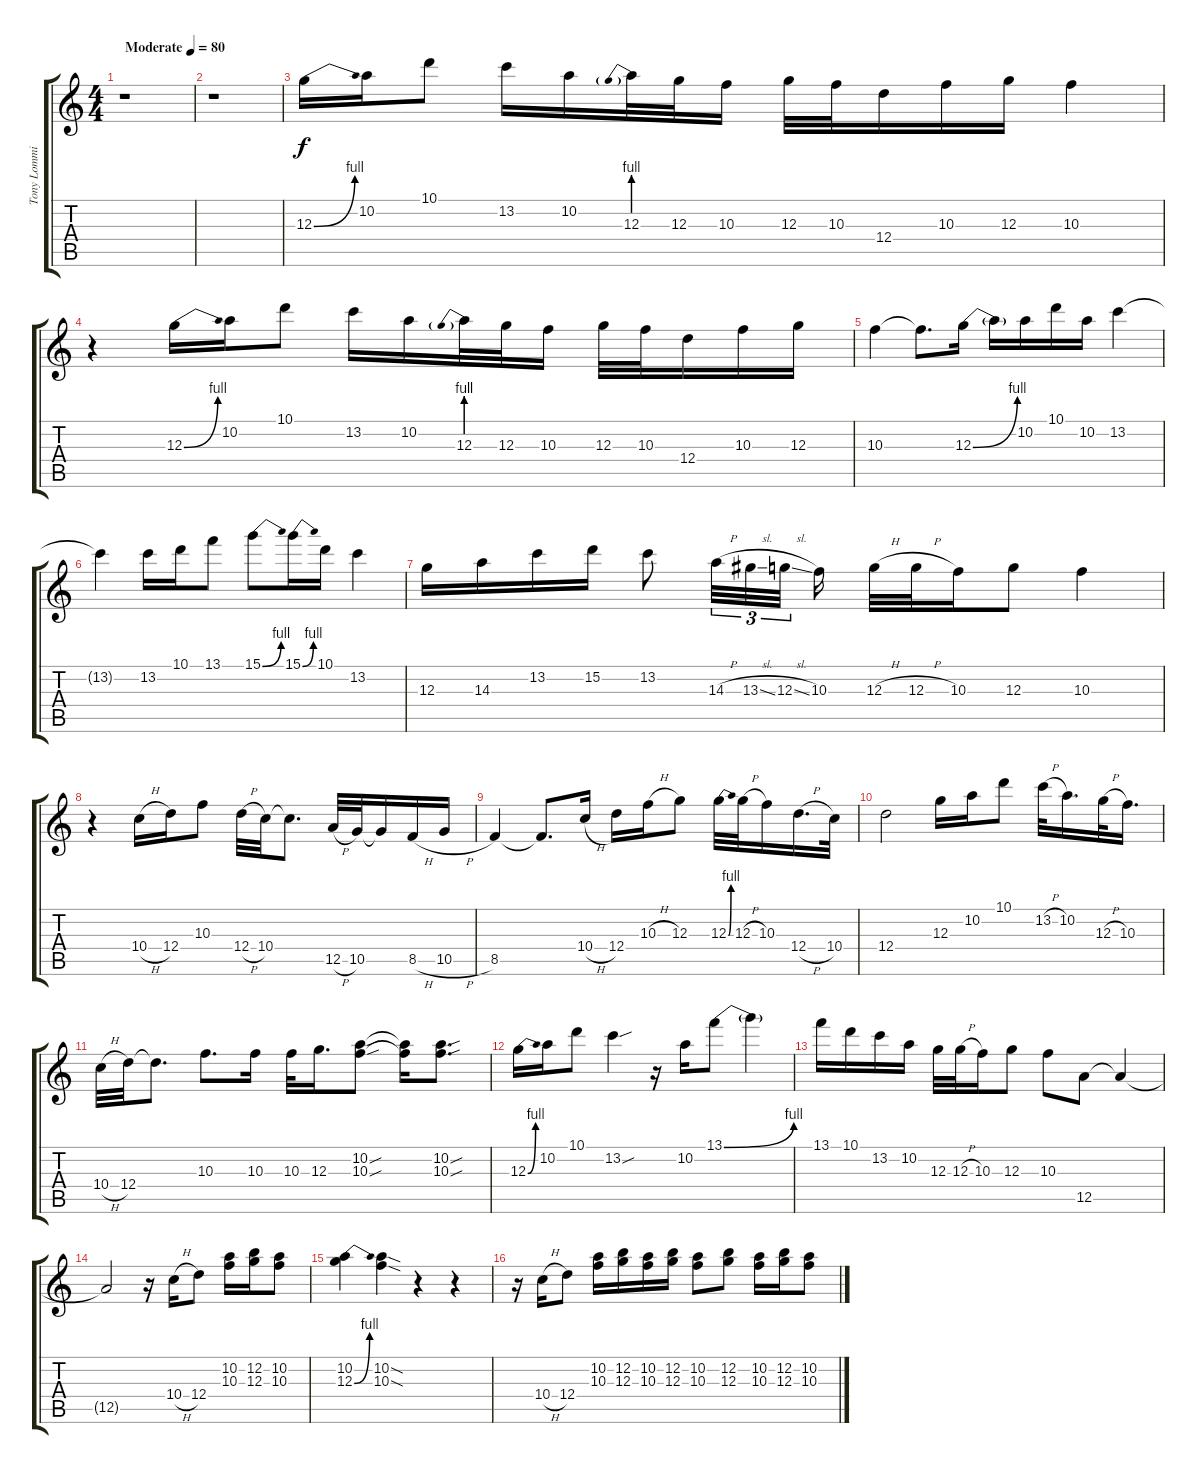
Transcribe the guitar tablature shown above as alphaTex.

\track ("Tony Lommi" "Tony Lommi") {instrument overdrivenguitar}
\staff {score tabs}
\tuning (E4 B3 G3 D3 A2 E2) {hide}
\ts (4 4)
\tempo (80 "Moderate")
\clef g2
\ks c
r.1{dy f instrument overdrivenguitar} |
r.1 |
12.3{be (bend 0 0 60 4)}.16 10.2.16 10.1.8 13.2.16 10.2.16 12.3{be (prebend 0 4 60 4)}.32 12.3.32 10.3.16 12.3.32 10.3.32 12.4.16 10.3.16 12.3.16 10.3.4 |
r.4 12.3{be (bend 0 0 60 4)}.16 10.2.16 10.1.8 13.2.16 10.2.16 12.3{be (prebend 0 4 60 4)}.32 12.3.32 10.3.16 12.3.32 10.3.32 12.4.16 10.3.16 12.3.16 |
10.3.4 10.3{t}.8{d} 12.3{be (bend 0 0 60 4)}.16 12.3{t}.16 10.2.16 10.1.16 10.2.16 13.2.4 |
13.2{t}.4 13.2.16 10.1.16 13.1.8 15.1{be (bend 0 0 60 4)}.8 15.1{be (bend 0 0 60 4)}.16 10.1.16 13.2.4 |
12.3.16 14.3.16 13.2.16 15.2.16 13.2.8 14.3{h}.32{tu (3 2)} 13.3{sl}.32{tu (3 2)} 12.3{sl}.32{tu (3 2) beam splitsecondary} 10.3.16 12.3{h}.32 12.3{h}.32 10.3.16 12.3.8 10.3.4 |
r.4 10.4{h}.16 12.4.16 10.3.8 12.4{h}.32 10.4.32 10.4{t}.8{d} 12.5{h}.32 10.5.32 10.5{t}.16 8.5{h}.16 10.5{h}.16 |
8.5.4 8.5{t}.8{d} 10.4{h}.16 12.4.16 10.3{h}.16 12.3.8 12.3{be (bend 0 0 60 4)}.32 12.3{h}.32 10.3.16 12.4{h}.16{d} 10.4.32 |
12.4.2 12.3.16 10.2.16 10.1.8 13.2{h}.32 10.2.16{d} 12.3{h}.32 10.3.16{d} |
10.4{h}.32 12.4.32 12.4{t}.8{d} 10.3.8{d} 10.3.16 10.3.32 12.3.16{d} (10.2{sou} 10.3{sou}).8 (10.2{t} 10.3{t}).16 (10.2{sou} 10.3{sou}).8{d} |
12.3{be (bend 0 0 60 4)}.16 10.2.16 10.1.8 13.2{sou}.4 r.16 10.2.16 13.1{be (bend 0 0 60 4)}.8 13.1{t}.4 |
13.1.16 10.1.16 13.2.16 10.2.16 12.3.32 12.3{h}.32 10.3.16 12.3.8 10.3.8 12.5.8 12.5{t}.4 |
12.5{t}.2 r.16 10.4{h}.16 12.4.8 (10.2 10.3).16 (12.2 12.3).16 (10.2 10.3).8 |
(10.2 12.3{be (bend 0 0 60 4)}).4 (10.2{sod} 10.3{sod}).4 r.4 r.4 |
r.16 10.4{h}.16 12.4.8 (10.2 10.3).16 (12.2 12.3).16 (10.2 10.3).16 (12.2 12.3).16 (10.2 10.3).8 (12.2 12.3).8 (10.2 10.3).16 (12.2 12.3).16 (10.2 10.3).8
